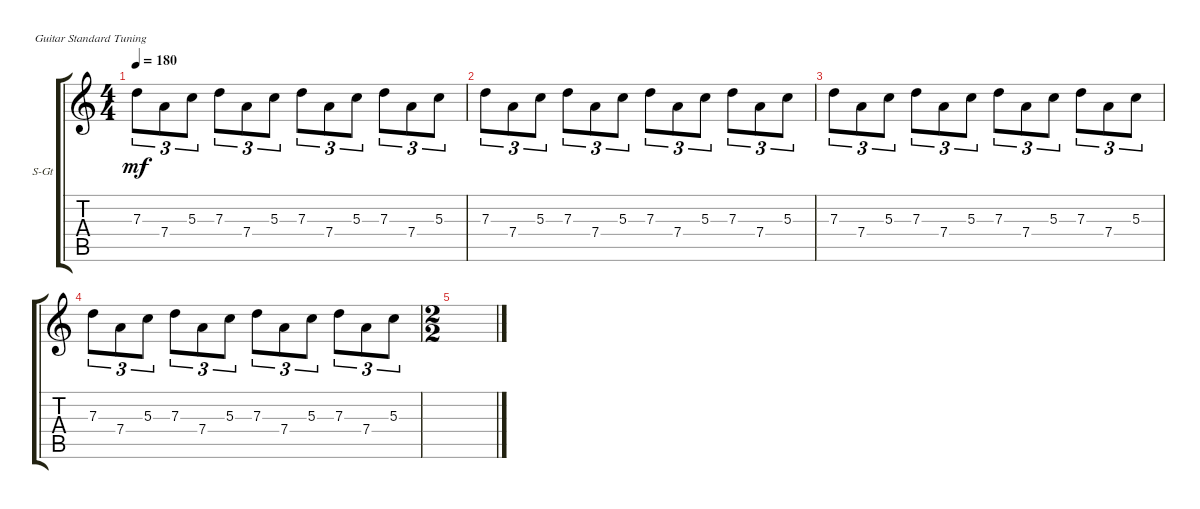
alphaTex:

\defaultSystemsLayout 4
\bracketExtendMode groupsimilarinstruments
\firstSystemTrackNameOrientation horizontal
\otherSystemsTrackNameOrientation horizontal
\track ("Steel Guitar" "S-Gt") {instrument acousticguitarsteel}
\staff {score tabs}
\tuning (E4 B3 G3 D3 A2 E2)
\ts (4 4)
\tempo 180
\clef g2
\ks c
7.3.8{tu (3 2) dy mf} 7.4.8{tu (3 2)} 5.3.8{tu (3 2)} 7.3.8{tu (3 2)} 7.4.8{tu (3 2)} 5.3.8{tu (3 2)} 7.3.8{tu (3 2)} 7.4.8{tu (3 2)} 5.3.8{tu (3 2)} 7.3.8{tu (3 2)} 7.4.8{tu (3 2)} 5.3.8{tu (3 2)} |
7.3.8{tu (3 2)} 7.4.8{tu (3 2)} 5.3.8{tu (3 2)} 7.3.8{tu (3 2)} 7.4.8{tu (3 2)} 5.3.8{tu (3 2)} 7.3.8{tu (3 2)} 7.4.8{tu (3 2)} 5.3.8{tu (3 2)} 7.3.8{tu (3 2)} 7.4.8{tu (3 2)} 5.3.8{tu (3 2)} |
7.3.8{tu (3 2)} 7.4.8{tu (3 2)} 5.3.8{tu (3 2)} 7.3.8{tu (3 2)} 7.4.8{tu (3 2)} 5.3.8{tu (3 2)} 7.3.8{tu (3 2)} 7.4.8{tu (3 2)} 5.3.8{tu (3 2)} 7.3.8{tu (3 2)} 7.4.8{tu (3 2)} 5.3.8{tu (3 2)} |
7.3.8{tu (3 2)} 7.4.8{tu (3 2)} 5.3.8{tu (3 2)} 7.3.8{tu (3 2)} 7.4.8{tu (3 2)} 5.3.8{tu (3 2)} 7.3.8{tu (3 2)} 7.4.8{tu (3 2)} 5.3.8{tu (3 2)} 7.3.8{tu (3 2)} 7.4.8{tu (3 2)} 5.3.8{tu (3 2)} |
\ts (2 2)
